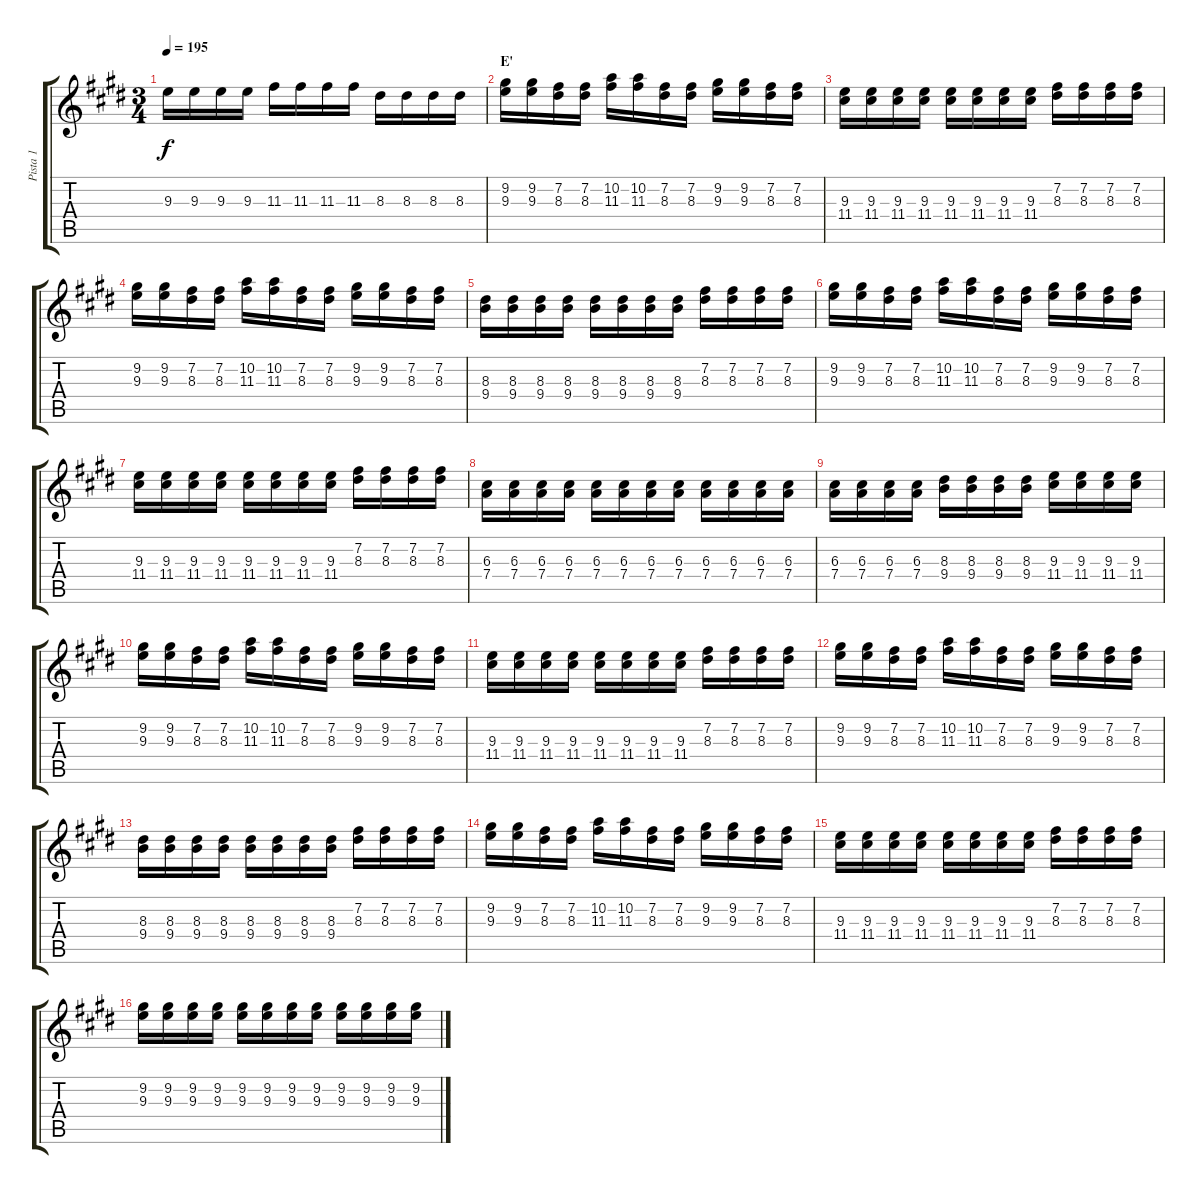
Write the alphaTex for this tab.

\track ("Pista 1" "Pista 1") {instrument distortionguitar}
\staff {score tabs}
\tuning (E4 B3 G3 D3 A2 E2) {hide}
\ts (3 4)
\tempo 195
\clef g2
\ks e
9.3.16{dy f} 9.3.16 9.3.16 9.3.16 11.3.16 11.3.16 11.3.16 11.3.16 8.3.16 8.3.16 8.3.16 8.3.16 |
\section ("" "E'")
(9.2 9.3).16 (9.2 9.3).16 (7.2 8.3).16 (7.2 8.3).16 (10.2 11.3).16 (10.2 11.3).16 (7.2 8.3).16 (7.2 8.3).16 (9.2 9.3).16 (9.2 9.3).16 (7.2 8.3).16 (7.2 8.3).16 |
(9.3 11.4).16 (9.3 11.4).16 (9.3 11.4).16 (9.3 11.4).16 (9.3 11.4).16 (9.3 11.4).16 (9.3 11.4).16 (9.3 11.4).16 (7.2 8.3).16 (7.2 8.3).16 (7.2 8.3).16 (7.2 8.3).16 |
(9.2 9.3).16 (9.2 9.3).16 (7.2 8.3).16 (7.2 8.3).16 (10.2 11.3).16 (10.2 11.3).16 (7.2 8.3).16 (7.2 8.3).16 (9.2 9.3).16 (9.2 9.3).16 (7.2 8.3).16 (7.2 8.3).16 |
(8.3 9.4).16 (8.3 9.4).16 (8.3 9.4).16 (8.3 9.4).16 (8.3 9.4).16 (8.3 9.4).16 (8.3 9.4).16 (8.3 9.4).16 (7.2 8.3).16 (7.2 8.3).16 (7.2 8.3).16 (7.2 8.3).16 |
(9.2 9.3).16 (9.2 9.3).16 (7.2 8.3).16 (7.2 8.3).16 (10.2 11.3).16 (10.2 11.3).16 (7.2 8.3).16 (7.2 8.3).16 (9.2 9.3).16 (9.2 9.3).16 (7.2 8.3).16 (7.2 8.3).16 |
(9.3 11.4).16 (9.3 11.4).16 (9.3 11.4).16 (9.3 11.4).16 (9.3 11.4).16 (9.3 11.4).16 (9.3 11.4).16 (9.3 11.4).16 (7.2 8.3).16 (7.2 8.3).16 (7.2 8.3).16 (7.2 8.3).16 |
(6.3 7.4).16 (6.3 7.4).16 (6.3 7.4).16 (6.3 7.4).16 (6.3 7.4).16 (6.3 7.4).16 (6.3 7.4).16 (6.3 7.4).16 (6.3 7.4).16 (6.3 7.4).16 (6.3 7.4).16 (6.3 7.4).16 |
(6.3 7.4).16 (6.3 7.4).16 (6.3 7.4).16 (6.3 7.4).16 (8.3 9.4).16 (8.3 9.4).16 (8.3 9.4).16 (8.3 9.4).16 (9.3 11.4).16 (9.3 11.4).16 (9.3 11.4).16 (9.3 11.4).16 |
(9.2 9.3).16 (9.2 9.3).16 (7.2 8.3).16 (7.2 8.3).16 (10.2 11.3).16 (10.2 11.3).16 (7.2 8.3).16 (7.2 8.3).16 (9.2 9.3).16 (9.2 9.3).16 (7.2 8.3).16 (7.2 8.3).16 |
(9.3 11.4).16 (9.3 11.4).16 (9.3 11.4).16 (9.3 11.4).16 (9.3 11.4).16 (9.3 11.4).16 (9.3 11.4).16 (9.3 11.4).16 (7.2 8.3).16 (7.2 8.3).16 (7.2 8.3).16 (7.2 8.3).16 |
(9.2 9.3).16 (9.2 9.3).16 (7.2 8.3).16 (7.2 8.3).16 (10.2 11.3).16 (10.2 11.3).16 (7.2 8.3).16 (7.2 8.3).16 (9.2 9.3).16 (9.2 9.3).16 (7.2 8.3).16 (7.2 8.3).16 |
(8.3 9.4).16 (8.3 9.4).16 (8.3 9.4).16 (8.3 9.4).16 (8.3 9.4).16 (8.3 9.4).16 (8.3 9.4).16 (8.3 9.4).16 (7.2 8.3).16 (7.2 8.3).16 (7.2 8.3).16 (7.2 8.3).16 |
(9.2 9.3).16 (9.2 9.3).16 (7.2 8.3).16 (7.2 8.3).16 (10.2 11.3).16 (10.2 11.3).16 (7.2 8.3).16 (7.2 8.3).16 (9.2 9.3).16 (9.2 9.3).16 (7.2 8.3).16 (7.2 8.3).16 |
(9.3 11.4).16 (9.3 11.4).16 (9.3 11.4).16 (9.3 11.4).16 (9.3 11.4).16 (9.3 11.4).16 (9.3 11.4).16 (9.3 11.4).16 (7.2 8.3).16 (7.2 8.3).16 (7.2 8.3).16 (7.2 8.3).16 |
(9.2 9.3).16 (9.2 9.3).16 (9.2 9.3).16 (9.2 9.3).16 (9.2 9.3).16 (9.2 9.3).16 (9.2 9.3).16 (9.2 9.3).16 (9.2 9.3).16 (9.2 9.3).16 (9.2 9.3).16 (9.2 9.3).16
